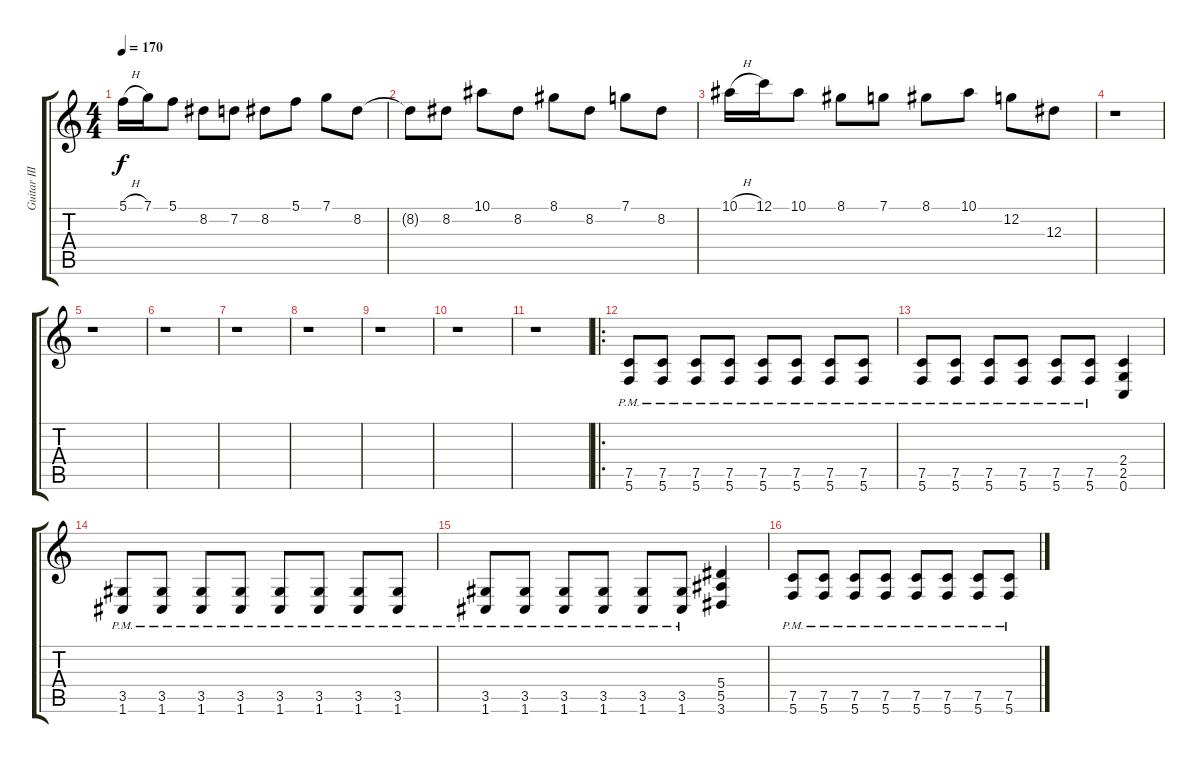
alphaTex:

\track ("Guitar III" "Guitar III") {instrument distortionguitar}
\staff {score tabs}
\tuning (C4 G3 Eb3 Bb2 F2 C2) {hide}
\ts (4 4)
\tempo 170
\clef g2
\ks c
5.1{h}.16{dy f} 7.1.16 5.1.8 8.2.8 7.2.8 8.2.8 5.1.8 7.1.8 8.2.8 |
8.2{t}.8 8.2.8 10.1.8 8.2.8 8.1.8 8.2.8 7.1.8 8.2.8 |
10.1{h}.16 12.1.16 10.1.8 8.1.8 7.1.8 8.1.8 10.1.8 12.2.8 12.3.8 |
r.1 |
r.1 |
r.1 |
r.1 |
r.1 |
r.1 |
r.1 |
r.1 |
\ro
(7.5{pm} 5.6{pm}).8 (7.5{pm} 5.6{pm}).8 (7.5{pm} 5.6{pm}).8 (7.5{pm} 5.6{pm}).8 (7.5{pm} 5.6{pm}).8 (7.5{pm} 5.6{pm}).8 (7.5{pm} 5.6{pm}).8 (7.5{pm} 5.6{pm}).8 |
(7.5{pm} 5.6{pm}).8 (7.5{pm} 5.6{pm}).8 (7.5{pm} 5.6{pm}).8 (7.5{pm} 5.6{pm}).8 (7.5{pm} 5.6{pm}).8 (7.5{pm} 5.6{pm}).8 (2.4 2.5 0.6).4 |
(3.5{pm} 1.6{pm}).8 (3.5{pm} 1.6{pm}).8 (3.5{pm} 1.6{pm}).8 (3.5{pm} 1.6{pm}).8 (3.5{pm} 1.6{pm}).8 (3.5{pm} 1.6{pm}).8 (3.5{pm} 1.6{pm}).8 (3.5{pm} 1.6{pm}).8 |
(3.5{pm} 1.6{pm}).8 (3.5{pm} 1.6{pm}).8 (3.5{pm} 1.6{pm}).8 (3.5{pm} 1.6{pm}).8 (3.5{pm} 1.6{pm}).8 (3.5{pm} 1.6{pm}).8 (5.4 5.5 3.6).4 |
(7.5{pm} 5.6{pm}).8 (7.5{pm} 5.6{pm}).8 (7.5{pm} 5.6{pm}).8 (7.5{pm} 5.6{pm}).8 (7.5{pm} 5.6{pm}).8 (7.5{pm} 5.6{pm}).8 (7.5{pm} 5.6{pm}).8 (7.5{pm} 5.6{pm}).8
